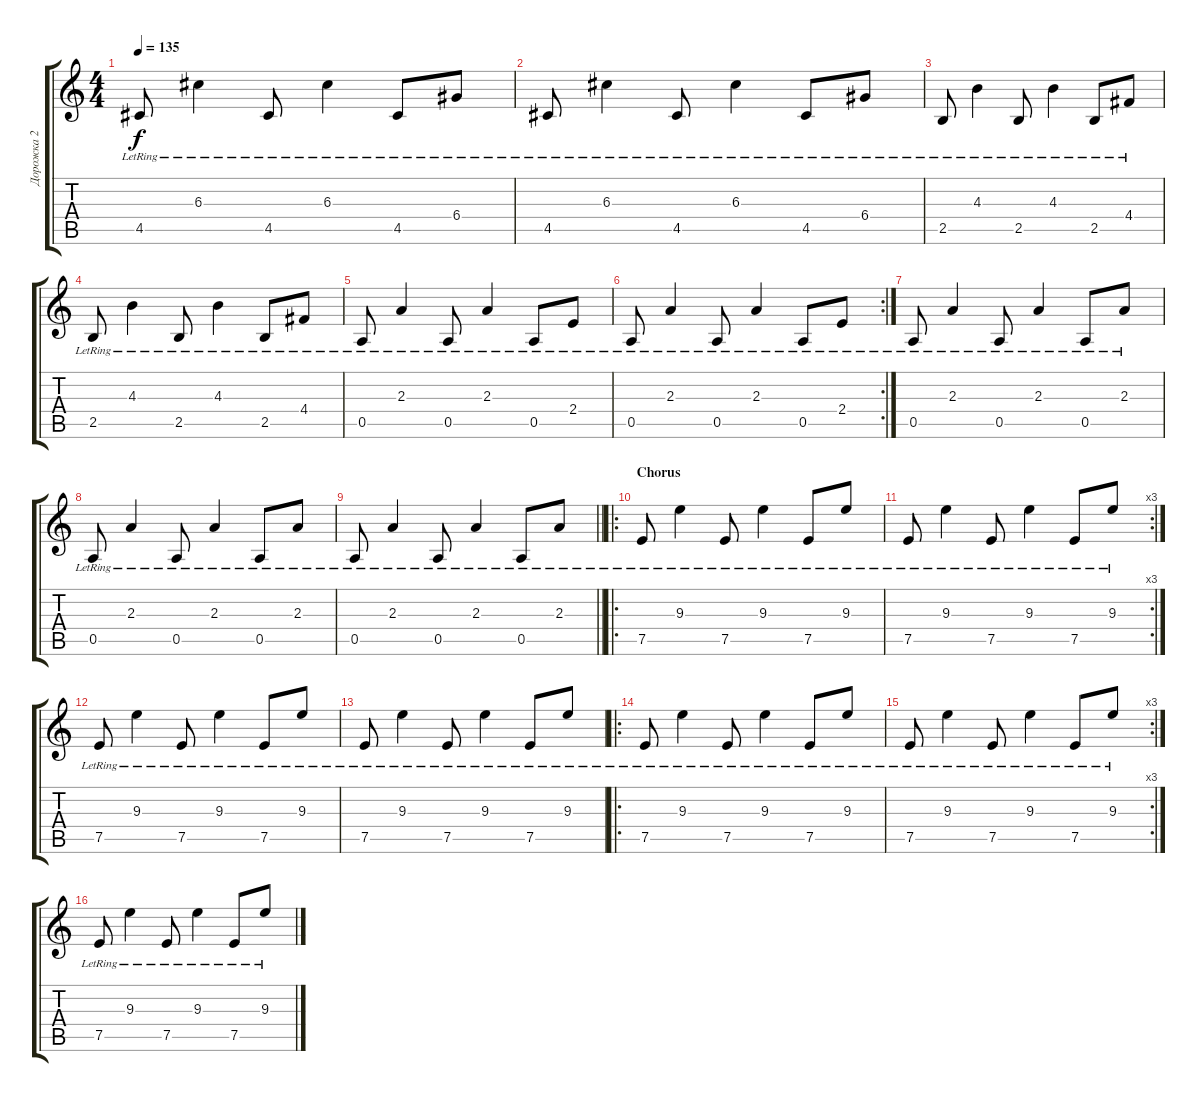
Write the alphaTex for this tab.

\track ("Дорожка 2" "Дорожка 2") {instrument electricguitarclean}
\staff {score tabs}
\tuning (E4 B3 G3 D3 A2 E2) {hide}
\ts (4 4)
\tempo 135
\clef g2
\ks c
4.5{lr}.8{dy f} 6.3{lr}.4 4.5{lr}.8 6.3{lr}.4 4.5{lr}.8 6.4{lr}.8 |
4.5{lr}.8 6.3{lr}.4 4.5{lr}.8 6.3{lr}.4 4.5{lr}.8 6.4{lr}.8 |
2.5{lr}.8 4.3{lr}.4 2.5{lr}.8 4.3{lr}.4 2.5{lr}.8 4.4{lr}.8 |
2.5{lr}.8 4.3{lr}.4 2.5{lr}.8 4.3{lr}.4 2.5{lr}.8 4.4{lr}.8 |
0.5{lr}.8 2.3{lr}.4 0.5{lr}.8 2.3{lr}.4 0.5{lr}.8 2.4{lr}.8 |
\rc 2
0.5{lr}.8 2.3{lr}.4 0.5{lr}.8 2.3{lr}.4 0.5{lr}.8 2.4{lr}.8 |
0.5{lr}.8 2.3{lr}.4 0.5{lr}.8 2.3{lr}.4 0.5{lr}.8 2.3{lr}.8 |
0.5{lr}.8 2.3{lr}.4 0.5{lr}.8 2.3{lr}.4 0.5{lr}.8 2.3{lr}.8 |
\barLineRight lightlight
0.5{lr}.8 2.3{lr}.4 0.5{lr}.8 2.3{lr}.4 0.5{lr}.8 2.3{lr}.8 |
\ro
\section ("" "Chorus")
7.5{lr}.8 9.3{lr}.4 7.5{lr}.8 9.3{lr}.4 7.5{lr}.8 9.3{lr}.8 |
\rc 3
7.5{lr}.8 9.3{lr}.4 7.5{lr}.8 9.3{lr}.4 7.5{lr}.8 9.3{lr}.8 |
7.5{lr}.8 9.3{lr}.4 7.5{lr}.8 9.3{lr}.4 7.5{lr}.8 9.3{lr}.8 |
7.5{lr}.8 9.3{lr}.4 7.5{lr}.8 9.3{lr}.4 7.5{lr}.8 9.3{lr}.8 |
\ro
7.5{lr}.8 9.3{lr}.4 7.5{lr}.8 9.3{lr}.4 7.5{lr}.8 9.3{lr}.8 |
\rc 3
7.5{lr}.8 9.3{lr}.4 7.5{lr}.8 9.3{lr}.4 7.5{lr}.8 9.3{lr}.8 |
7.5{lr}.8 9.3{lr}.4 7.5{lr}.8 9.3{lr}.4 7.5{lr}.8 9.3{lr}.8
